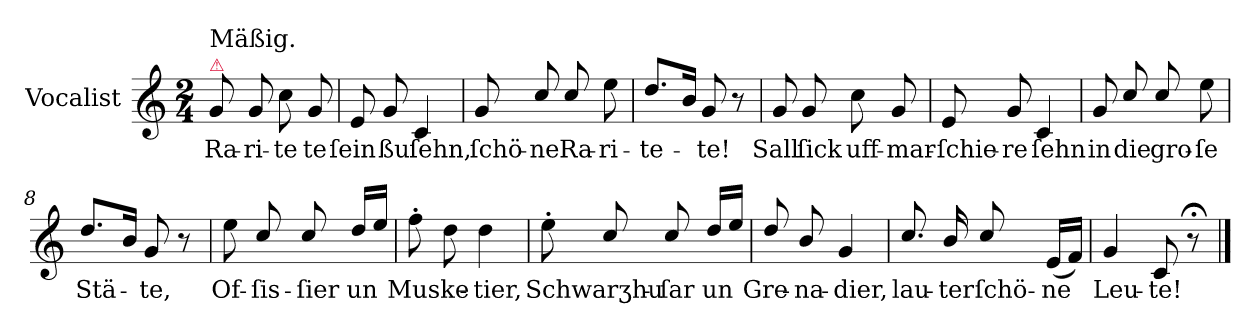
**kern	**text
*part1	*part1
*staff1	*staff1
*I"Vocalist	*
*clefG2	*
*k[]	*
*C:	*
*M2/4	*
=1	=1
!LO:TX:a:color=crimson:t=⚠	!
!LO:TX:a:t=Mäßig.	!
8g	Ra-
8g	-ri-
8cc	-te
8g	te
=2	=2
8e	ſein
8g	ßu
4c	ſehn,
=3	=3
8g	ſchö-
8cc/	-ne
8cc/	Ra-
8ee	-ri-
=4	=4
8.dd/L	-te-
16bJk	.
8g	-te!
8r	.
=5	=5
8g	Sall
8g	ſick
8cc	uff-
8g	-mar-
=6	=6
8e	-ſchie-
8g	-re
4c	ſehn
=7	=7
8g	in
8cc/	die
8cc/	gro-
8ee	-ſe
=8	=8
8.dd/L	Stä-
16bJk	.
8g	-te,
8r	.
=9	=9
8ee	Of-
8cc/	-ſis-
8cc/	-ſier
16dd/LL	un
16eeJJ	.
=10	=10
8ff'	Muske-
8dd	.
4dd	-tier,
=11	=11
8ee'	Schwarʒhu-
8cc/	.
8cc/	-ſar
16dd/LL	un
16eeJJ	.
=12	=12
8dd/	Gre-
8b/	-na-
4g	-dier,
=13	=13
8.cc/	lau-
16b/	-ter
8cc/	ſchö-
(16eLL	-ne
16fJJ)	.
=14	=14
4g	Leu-
8c	-te!
8r;<	.
==	==
*-	*-
